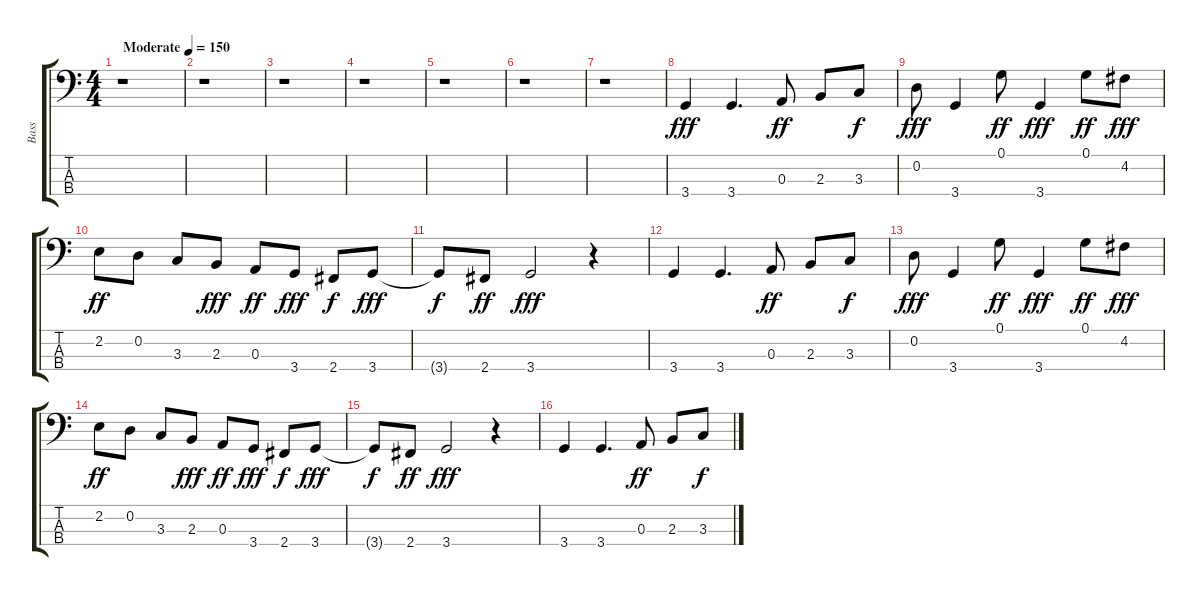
\track ("Bass" "Bass") {instrument electricbasspick}
\staff {score tabs}
\tuning (G2 D2 A1 E1) {hide}
\ts (4 4)
\tempo (150 "Moderate")
\clef f4
\ks c
r.1{dy fff instrument electricbasspick} |
r.1 |
r.1 |
r.1 |
r.1 |
r.1 |
r.1 |
3.4.4 3.4.4{d} 0.3.8{dy ff} 2.3.8 3.3.8{dy f} |
0.2.8{dy fff} 3.4.4 0.1.8{dy ff} 3.4.4{dy fff} 0.1.8{dy ff} 4.2.8{dy fff} |
2.2.8{dy ff} 0.2.8 3.3.8 2.3.8{dy fff} 0.3.8{dy ff} 3.4.8{dy fff} 2.4.8{dy f} 3.4.8{dy fff} |
3.4{t}.8{dy f} 2.4.8{dy ff} 3.4.2{dy fff} r.4 |
3.4.4 3.4.4{d} 0.3.8{dy ff} 2.3.8 3.3.8{dy f} |
0.2.8{dy fff} 3.4.4 0.1.8{dy ff} 3.4.4{dy fff} 0.1.8{dy ff} 4.2.8{dy fff} |
2.2.8{dy ff} 0.2.8 3.3.8 2.3.8{dy fff} 0.3.8{dy ff} 3.4.8{dy fff} 2.4.8{dy f} 3.4.8{dy fff} |
3.4{t}.8{dy f} 2.4.8{dy ff} 3.4.2{dy fff} r.4 |
3.4.4 3.4.4{d} 0.3.8{dy ff} 2.3.8 3.3.8{dy f}
